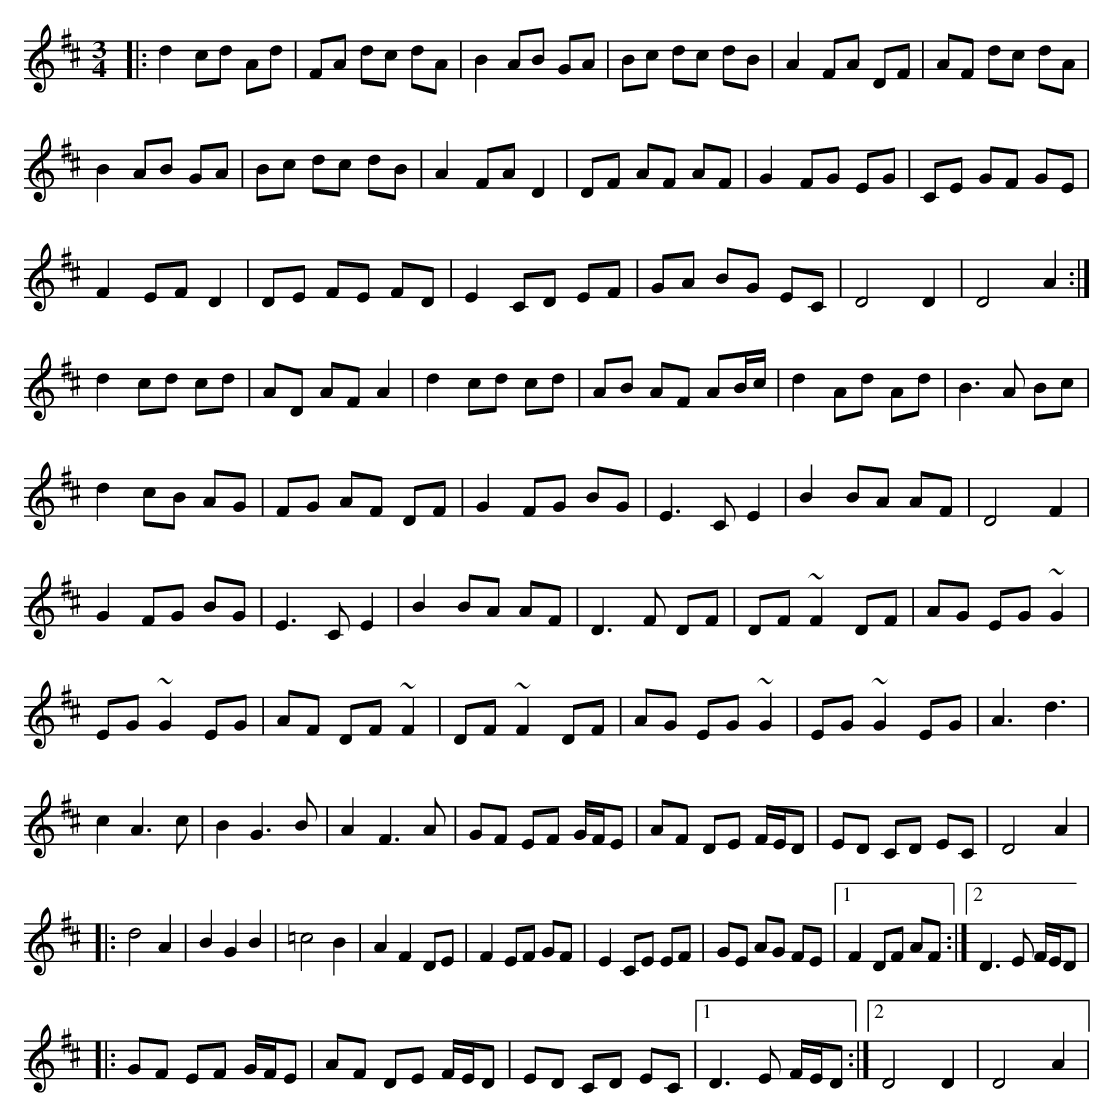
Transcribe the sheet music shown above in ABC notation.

X:1
M:3/4
K:D
|:d2cd Ad|FA dc dA|B2AB GA|Bc dc dB|A2FA DF|AF dc dA|
B2 AB GA|Bc dc dB|A2 FA D2|DF AF AF|G2FG EG|CE GF GE|
F2EF D2|DE FE FD|E2CD EF|GA BG EC|D4D2|D4A2:|
d2cd cd|AD AF A2|d2cd cd|AB AF AB/c/|d2Ad Ad|B3A Bc|
d2cB AG|FG AF DF|G2FG BG|E3CE2|B2BA AF|D4F2|
G2FG BG|E3CE2|B2BA AF|D3F DF|DF~F2 DF|AG EG~G2|
EG ~G2EG|AF DF ~F2|DF ~F2 DF|AG EG ~G2|EG ~G2EG|A3d3|
c2A3c|B2G3B|A2F3A|GF EF G/F/E|AF DE F/E/D|ED CD EC|D4A2|
|:d4A2|B2G2B2|=c4B2|A2F2DE|F2EF GF|E2CE EF|GE AG FE|1 F2DF AF:|2 D3E F/E/D|
|:GF EF G/F/E|AF DE F/E/D|ED CD EC|1 D3E F/E/D:|2 D4D2|D4A2|
